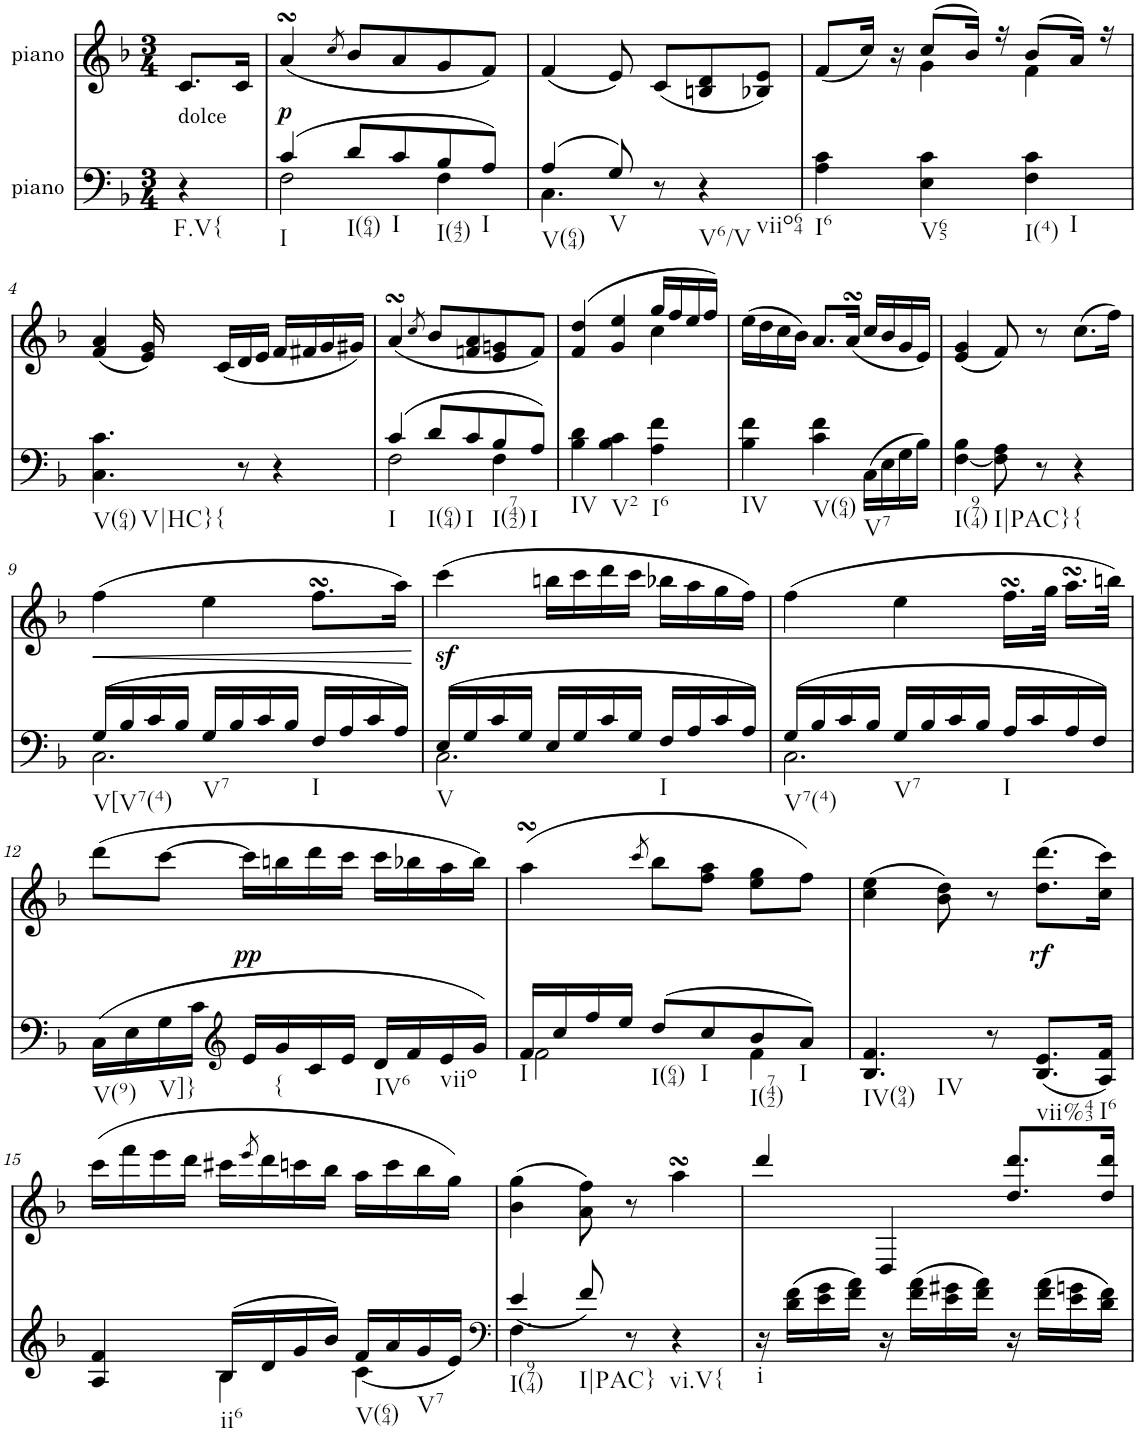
**kern	**kern	**dynam
*part2	*part1	*part1
*staff2	*staff1	*staff1
*I"piano	*I"piano	*
*I'Pno	*I'Pno	*
*clefF4	*clefG2	*
*k[b-]	*k[b-]	*
*F:	*F:	*
*M3/4	*M3/4	*
=	=	=
!	!LO:TX:b:t=dolce	!
!LO:TX:b:t=F.V{	!	!
4r	8.c/L	.
.	16c/Jk	.
=1	=1	=1
*^	*	*
!LO:TX:b:t=I	!	!	!
!	!	!	!LO:DY:b
(4c/	2F\	(4asSsS/	p
.	.	8qcc/	.
!LO:TX:b:t=I(64)	!	!	!
8d/L	.	8b-/L	.
!LO:TX:b:t=I	!	!	!
8c/	.	8a/	.
!LO:TX:b:t=I(42)	!	!	!
8B-/	4F\	8g/	.
!LO:TX:b:t=I	!	!	!
8A/J)	.	8f/J)	.
=2	=2	=2	=2
!LO:TX:b:t=V(64)	!	!	!
(4A/	4.C\	(4f/	.
!LO:TX:b:t=V	!	!	!
8G/)	.	8e/)	.
8r	4.ryy	(8c/L	.
!LO:TX:b:t=V6/V	!	!	!
!LO:TX:b:t=viio64	!	!	!
4r	.	8Bn/ 8d/	.
.	.	8B-X/ 8e/J)	.
*v	*v	*	*
=3	=3	=3
*	*^	*
!LO:TX:b:t=I6	!	!	!
4A\ 4c\	(8f/L	4ryy	.
.	16cc/Jk)	.	.
.	16r	.	.
!LO:TX:b:t=V65	!	!	!
4E\ 4c\	(8cc/L	4g\	.
.	16b-/Jk)	.	.
.	16r	.	.
!LO:TX:b:t=I(4)	!	!	!
!LO:TX:b:t=I	!	!	!
4F\ 4c\	(8b-/L	4f\	.
.	16a/Jk)	.	.
.	16r	.	.
*	*v	*v	*
!!LO:LB:g=z
=4	=4	=4
!LO:TX:b:t=V(64)	!	!
!LO:TX:b:t=V|HC}	!	!
!LO:TX:b:t={	!	!
4.C\ 4.c\	(4f/ 4a/	.
.	16e/ 16g/)	.
.	(16c/LL	.
8r	16d/	.
.	16e/JJ	.
4r	16f/LL	.
.	16f#X/	.
.	16g/	.
.	16g#X/JJ)	.
=5	=5	=5
*^	*	*
!LO:TX:b:t=I	!	!	!
(4c/	2F\	(4asSsS/	.
.	.	8qcc/	.
!LO:TX:b:t=I(64)	!	!	!
8d/L	.	8b-/L	.
!LO:TX:b:t=I	!	!	!
8c/	.	8fn/ 8a/	.
!LO:TX:b:t=I(742)	!	!	!
8B-/	4F\	8e/ 8gn/	.
!LO:TX:b:t=I	!	!	!
8A/J)	.	8f/J)	.
*v	*v	*	*
=6	=6	=6
*	*^	*
!LO:TX:b:t=IV	!	!	!
4B-\ 4d\	(4f/ 4dd/	2ryy	.
!LO:TX:b:t=V2	!	!	!
4B-\ 4c\	4g/ 4ee/	.	.
!LO:TX:b:t=I6	!	!	!
4A\ 4f\	16gg/LL	4cc\	.
.	16ff/	.	.
.	16ee/	.	.
.	16ff/JJ)	.	.
*	*v	*v	*
=7	=7	=7
!LO:TX:b:t=IV	!	!
4B-\ 4f\	(16ee\LL	.
.	16dd\	.
.	16cc\	.
.	16b-\JJ)	.
!LO:TX:b:t=V(64)	!	!
4c\ 4f\	8.a/L	.
.	(16asSsS/Jk	.
!LO:TX:b:t=V7	!	!
(16C\LL	16cc/LL	.
16E\	16b-/	.
16G\	16g/	.
16B-\JJ)	16e/JJ)	.
=8	=8	=8
!LO:TX:b:t=I(974)	!	!
[4F\ 4B-\	(4e/ 4g/	.
!LO:TX:b:t=I|PAC}	!	!
8F\] 8A\	8f/)	.
8r	8r	.
!LO:TX:b:t={	!	!
4r	(8.cc\L	.
.	16ff\Jk)	.
!!LO:LB:g=z
=9	=9	=9
*^	*	*
!LO:TX:b:t=V[V7(4)	!	!	!
!	!	!	!LO:HP:b
(16G/LL	2.C\	(4ff\	<
16B-/	.	.	.
16c/	.	.	.
16B-/JJ	.	.	.
!LO:TX:b:t=V7	!	!	!
16G/LL	.	4ee\	.
16B-/	.	.	.
16c/	.	.	.
16B-/JJ	.	.	.
!LO:TX:b:t=I	!	!	!
16F/LL	.	8.ffsSSs\L	.
16A/	.	.	.
16c/	.	.	.
16A/JJ)	.	16aa\Jk)	.
*v	*v	*	*
.	.	[
=10	=10	=10
*^	*	*
!LO:TX:b:t=V	!	!	!
(16E/LL	2.C\	(4cccz<\	.
16G/	.	.	.
16c/	.	.	.
16G/JJ	.	.	.
16E/LL	.	16bbn\LL	.
16G/	.	16ccc\	.
16c/	.	16ddd\	.
16G/JJ	.	16ccc\JJ	.
!LO:TX:b:t=I	!	!	!
16F/LL	.	16bb-X\LL	.
16A/	.	16aa\	.
16c/	.	16gg\	.
16A/JJ)	.	16ff\JJ)	.
=11	=11	=11	=11
!LO:TX:b:t=V7(4)	!	!	!
(16G/LL	2.C\	(4ff\	.
16B-/	.	.	.
16c/	.	.	.
16B-/JJ	.	.	.
!LO:TX:b:t=V7	!	!	!
16G/LL	.	4ee\	.
16B-/	.	.	.
16c/	.	.	.
16B-/JJ	.	.	.
!LO:TX:b:t=I	!	!	!
16A/LL	.	16.ffsSSs\LL	.
16c/	.	.	.
.	.	32gg\JJk	.
16A/	.	16.aasSsS\LL	.
16F/JJ)	.	.	.
.	.	32bbn\JJk)	.
*v	*v	*	*
!!LO:LB:g=z
=12	=12	=12
!LO:TX:b:t=V(9)	!	!
(16C\LL	(8ddd\L	.
16E\	.	.
!LO:TX:b:t=V]}	!	!
16G\	[8ccc\J	.
16c\JJ	.	.
*clefG2	*	*
!	!	!LO:DY:b
16e/LL	16ccc\LL]	pp
!LO:TX:b:t={	!	!
16g/	16bbn\	.
16c/	16ddd\	.
16e/JJ	16ccc\JJ	.
!LO:TX:b:t=IV6	!	!
16d/LL	16ccc\LL	.
16f/	16bb-X\	.
!LO:TX:b:t=viio	!	!
16e/	16aa\	.
16g/JJ)	16bb-\JJ)	.
=13	=13	=13
*^	*	*
!LO:TX:b:t=I	!	!	!
16f/LL	2f\	(4aasSsS\	.
16cc/	.	.	.
16ff/	.	.	.
16ee/JJ	.	.	.
.	.	8qccc/	.
!LO:TX:b:t=I(64)	!	!	!
(8dd/L	.	8bb-\L	.
!LO:TX:b:t=I	!	!	!
8cc/	.	8ff\ 8aa\J	.
!LO:TX:b:t=I(742)	!	!	!
8b-/	4f\	8ee\ 8gg\L	.
!LO:TX:b:t=I	!	!	!
8a/J)	.	8ff\J)	.
*v	*v	*	*
=14	=14	=14
!LO:TX:b:t=IV(94)	!	!
!LO:TX:b:t=IV	!	!
4.B-/ 4.f/	(4cc\ 4ee\	.
.	8b-\ 8dd\)	.
8r	8r	.
!LO:TX:b:t=vii%43	!	!
!	!	!LO:DY:b
(8.B-/ 8.e/L	(8.dd\ 8.ddd\L	rf
!LO:TX:b:t=I6	!	!
16A/ 16f/Jk)	16cc\ 16ccc\Jk)	.
!!LO:LB:g=z
=15	=15	=15
*^	*	*
4A/ 4f/	4ryy	(16ccc\LL	.
.	.	16fff\	.
.	.	16eee\	.
.	.	16ddd\JJ	.
!LO:TX:b:t=ii6	!	!	!
(16B-/LL	4B-\	16ccc#X\LL	.
.	.	8qeee/	.
16d/	.	16ddd\	.
16g/	.	16cccn\	.
16b-/JJ)	.	16bb-\JJ	.
!LO:TX:b:t=V(64)	!	!	!
16f/LL	(<4c\	16aa\LL	.
16a/	.	16ccc\	.
!LO:TX:b:t=V7	!	!	!
16g/	.	16bb-\	.
(16e/JJ	.	16gg\JJ)	.
=16	=16	=16	=16
*clefF4	*	*	*
!LO:TX:b:t=I(974)	!	!	!
!LO:TX:b:t=I|PAC}	!	!	!
4.F\	4e/	(4b-\ 4gg\	.
.	8f/)	8a\ 8ff\)	.
8r	4.ryy	8r	.
!LO:TX:b:t=vi.V{	!	!	!
4r	.	4aasSsS\	.
*v	*v	*	*
=17	=17	=17
!LO:TX:b:t=i	!	!
16r	4ddd/	.
(16d\ 16f\LL	.	.
16e\ 16g\	.	.
16f\ 16a\JJ)	.	.
16r	4D/	.
(16f\ 16a\LL	.	.
16e\ 16g#X\	.	.
16f\ 16a\JJ)	.	.
16r	8.dd/ 8.ddd/L	.
(16f\ 16a\LL	.	.
16e\ 16gn\	.	.
16d\ 16f\JJ)	16dd/ 16ddd/Jk	.
=	=	=
*-	*-	*-
